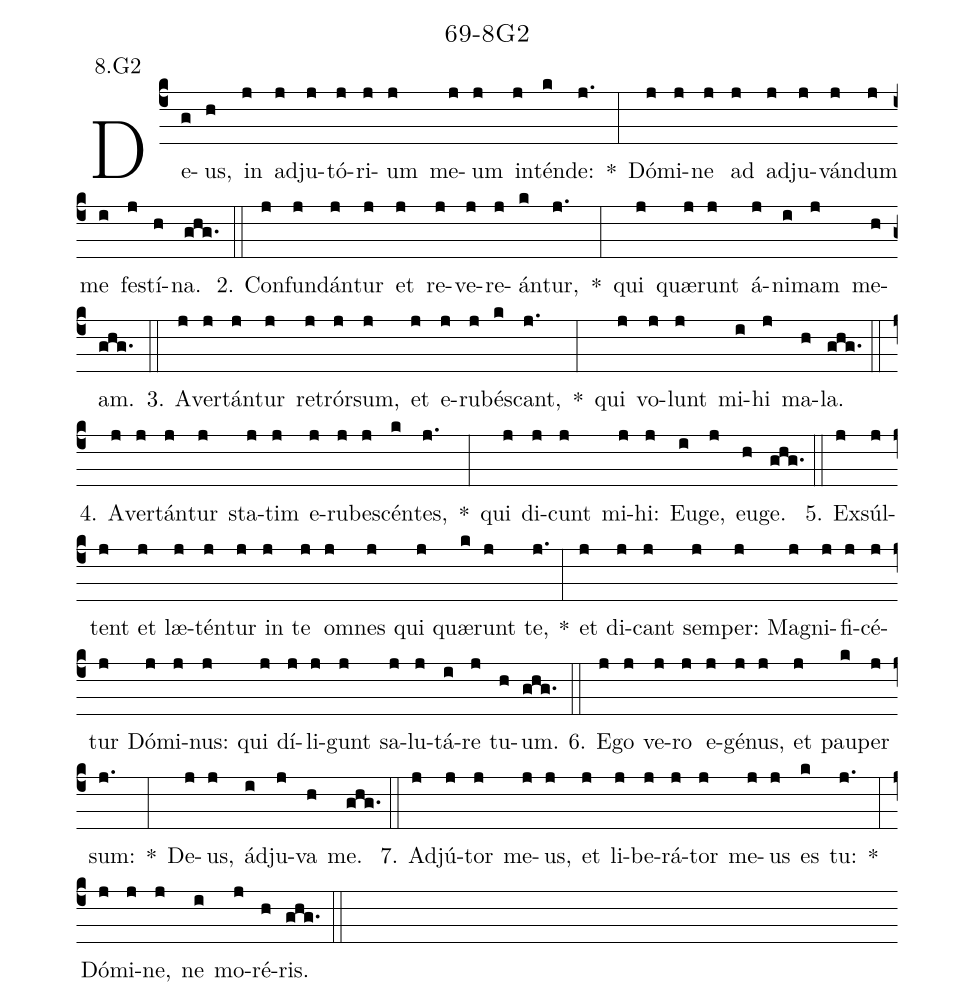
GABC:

name: 69-8G2;
annotation: 8.G2;
%%
(c4)De(g)us,(h) in(j) ad(j)ju(j)tó(j)ri(j)um(j) me(j)um(j) in(j)tén(k)de:(j.) *(:) Dó(j)mi(j)ne(j) ad(j) ad(j)ju(j)ván(j)dum(j) me(i) fes(j)tí(h)na.(ghg.) (::)
2. Con(j)fun(j)dán(j)tur(j) et(j) re(j)ve(j)re(j)án(k)tur,(j.) *(:) qui(j) quæ(j)runt(j) á(j)ni(i)mam(j) me(h)am.(ghg.) (::)
3. A(j)ver(j)tán(j)tur(j) re(j)trór(j)sum,(j) et(j) e(j)ru(j)bés(k)cant,(j.) *(:) qui(j) vo(j)lunt(j) mi(i)hi(j) ma(h)la.(ghg.) (::)
4. A(j)ver(j)tán(j)tur(j) sta(j)tim(j) e(j)ru(j)be(j)scén(k)tes,(j.) *(:) qui(j) di(j)cunt(j) mi(j)hi:(j) Eu(i)ge,(j) eu(h)ge.(ghg.) (::)
5. Ex(j)súl(j)tent(j) et(j) læ(j)tén(j)tur(j) in(j) te(j) om(j)nes(j) qui(j) quæ(k)runt(j) te,(j.) *(:) et(j) di(j)cant(j) sem(j)per:(j) Ma(j)gni(j)fi(j)cé(j)tur(j) Dó(j)mi(j)nus:(j) qui(j) dí(j)li(j)gunt(j) sa(j)lu(j)tá(i)re(j) tu(h)um.(ghg.) (::)
6. E(j)go(j) ve(j)ro(j) e(j)gé(j)nus,(j) et(j) pau(k)per(j) sum:(j.) *(:) De(j)us,(j) ád(i)ju(j)va(h) me.(ghg.) (::)
7. Ad(j)jú(j)tor(j) me(j)us,(j) et(j) li(j)be(j)rá(j)tor(j) me(j)us(j) es(k) tu:(j.) *(:) Dó(j)mi(j)ne,(j) ne(i) mo(j)ré(h)ris.(ghg.) (::)
